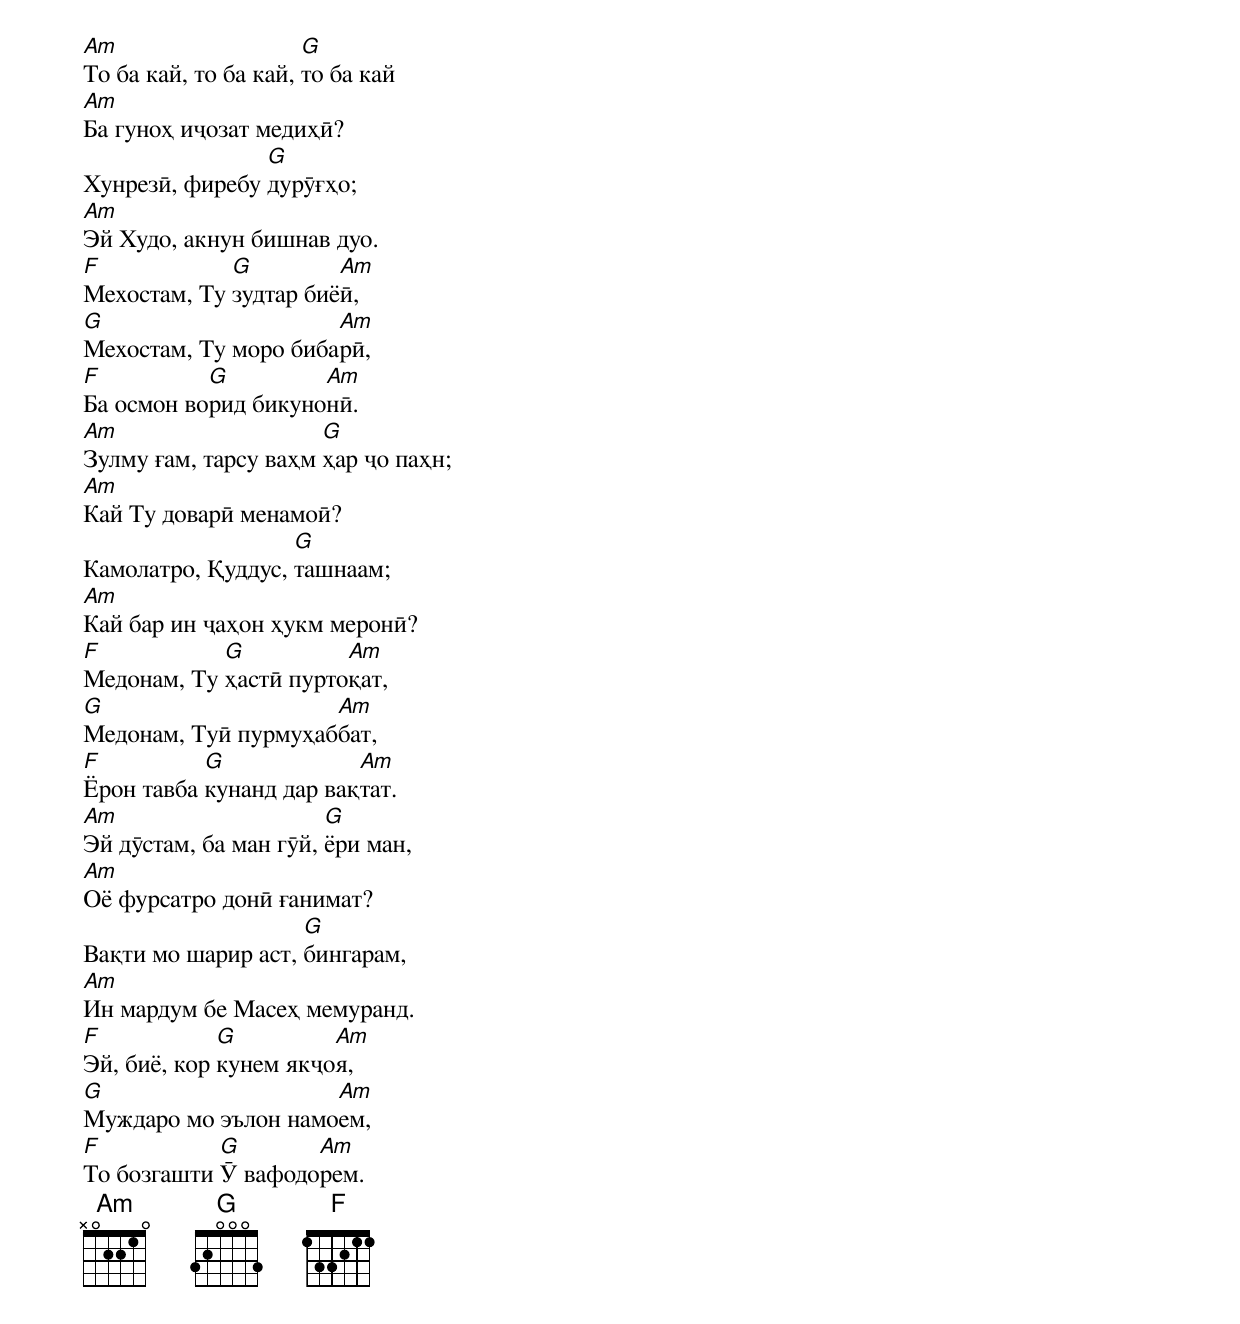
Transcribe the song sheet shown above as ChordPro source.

[Am]То ба кай, то ба кай, [G]то ба кай
[Am]Ба гуноҳ иҷозат медиҳӣ?
Хунрезӣ, фиребу [G]дурӯғҳо;
[Am]Эй Худо, акнун бишнав дуо.
[F]Мехостам, Ту [G]зудтар биё[Am]ӣ,
[G]Мехостам, Ту моро биба[Am]рӣ,
[F]Ба осмон во[G]рид бикуно[Am]нӣ.
[Am]Зулму ғам, тарсу ваҳм [G]ҳар ҷо паҳн;
[Am]Кай Ту доварӣ менамоӣ?
Камолатро, Қуддус, [G]ташнаам;
[Am]Кай бар ин ҷаҳон ҳукм меронӣ?
[F]Медонам, Ту [G]ҳастӣ пурто[Am]қат,
[G]Медонам, Туӣ пурмуҳаб[Am]бат,
[F]Ёрон тавба [G]кунанд дар вақ[Am]тат.
[Am]Эй дӯстам, ба ман гӯй, [G]ёри ман,
[Am]Оё фурсатро донӣ ғанимат?
Вақти мо шарир аст, [G]бингарам,
[Am]Ин мардум бе Масеҳ мемуранд.
[F]Эй, биё, кор [G]кунем якҷо[Am]я,
[G]Муждаро мо эълон намо[Am]ем,
[F]То бозгашти [G]Ӯ вафодо[Am]рем.
